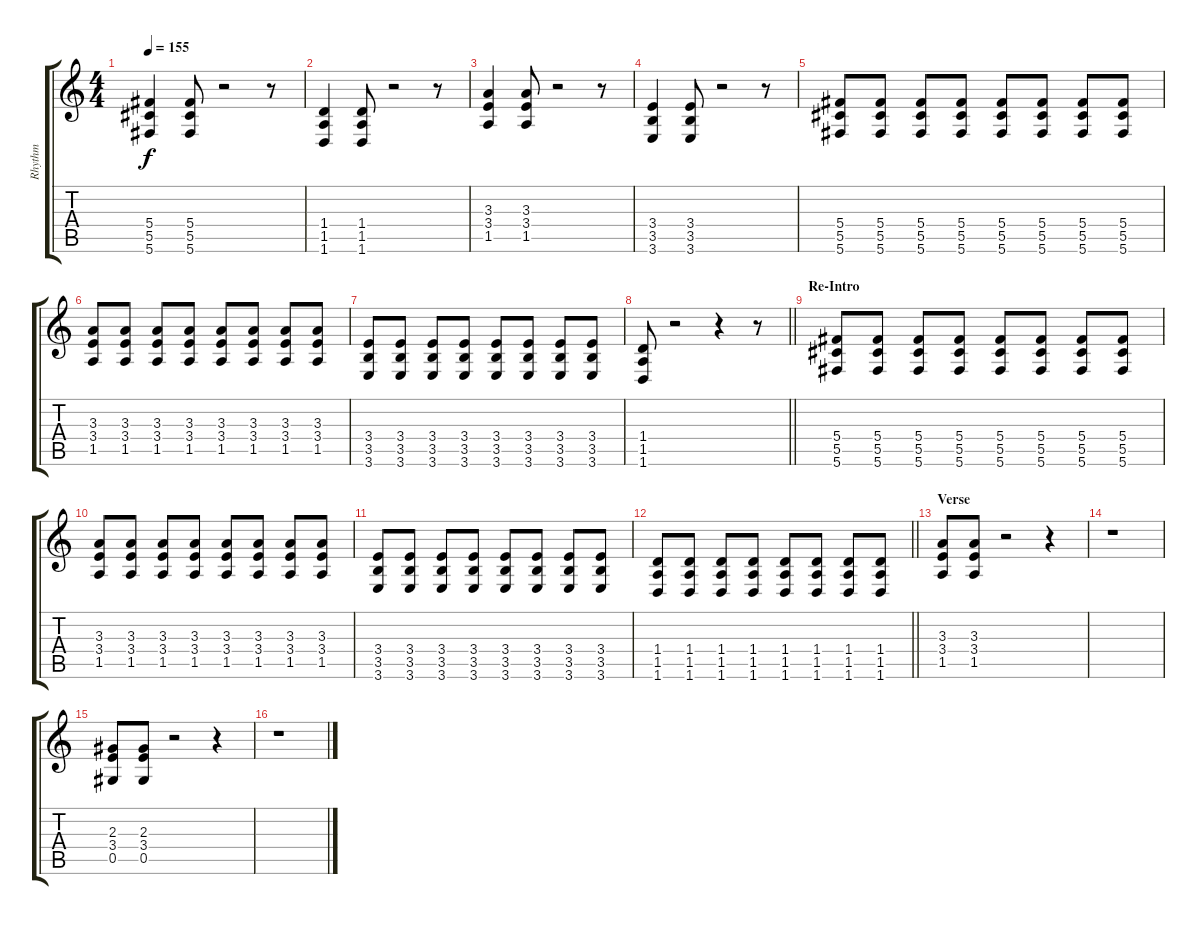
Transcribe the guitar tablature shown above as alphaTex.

\track ("Rhythm" "Rhythm") {instrument distortionguitar}
\staff {score tabs}
\tuning (Eb4 Bb3 Gb3 Db3 Ab2 Db2) {hide}
\ts (4 4)
\tempo 155
\clef g2
\ks c
(5.4 5.5 5.6).4{dy f} (5.4 5.5 5.6).8 r.2 r.8 |
(1.4 1.5 1.6).4 (1.4 1.5 1.6).8 r.2 r.8 |
(3.3 3.4 1.5).4 (3.3 3.4 1.5).8 r.2 r.8 |
(3.4 3.5 3.6).4 (3.4 3.5 3.6).8 r.2 r.8 |
(5.4 5.5 5.6).8 (5.4 5.5 5.6).8 (5.4 5.5 5.6).8 (5.4 5.5 5.6).8 (5.4 5.5 5.6).8 (5.4 5.5 5.6).8 (5.4 5.5 5.6).8 (5.4 5.5 5.6).8 |
(3.3 3.4 1.5).8 (3.3 3.4 1.5).8 (3.3 3.4 1.5).8 (3.3 3.4 1.5).8 (3.3 3.4 1.5).8 (3.3 3.4 1.5).8 (3.3 3.4 1.5).8 (3.3 3.4 1.5).8 |
(3.4 3.5 3.6).8 (3.4 3.5 3.6).8 (3.4 3.5 3.6).8 (3.4 3.5 3.6).8 (3.4 3.5 3.6).8 (3.4 3.5 3.6).8 (3.4 3.5 3.6).8 (3.4 3.5 3.6).8 |
\barLineRight lightlight
(1.4 1.5 1.6).8 r.2 r.4 r.8 |
\section ("" "Re-Intro")
(5.4 5.5 5.6).8 (5.4 5.5 5.6).8 (5.4 5.5 5.6).8 (5.4 5.5 5.6).8 (5.4 5.5 5.6).8 (5.4 5.5 5.6).8 (5.4 5.5 5.6).8 (5.4 5.5 5.6).8 |
(3.3 3.4 1.5).8 (3.3 3.4 1.5).8 (3.3 3.4 1.5).8 (3.3 3.4 1.5).8 (3.3 3.4 1.5).8 (3.3 3.4 1.5).8 (3.3 3.4 1.5).8 (3.3 3.4 1.5).8 |
(3.4 3.5 3.6).8 (3.4 3.5 3.6).8 (3.4 3.5 3.6).8 (3.4 3.5 3.6).8 (3.4 3.5 3.6).8 (3.4 3.5 3.6).8 (3.4 3.5 3.6).8 (3.4 3.5 3.6).8 |
\barLineRight lightlight
(1.4 1.5 1.6).8 (1.4 1.5 1.6).8 (1.4 1.5 1.6).8 (1.4 1.5 1.6).8 (1.4 1.5 1.6).8 (1.4 1.5 1.6).8 (1.4 1.5 1.6).8 (1.4 1.5 1.6).8 |
\section ("" "Verse")
(3.3 3.4 1.5).8 (3.3 3.4 1.5).8 r.2 r.4 |
r.1 |
(2.3 3.4 0.5).8 (2.3 3.4 0.5).8 r.2 r.4 |
r.1
